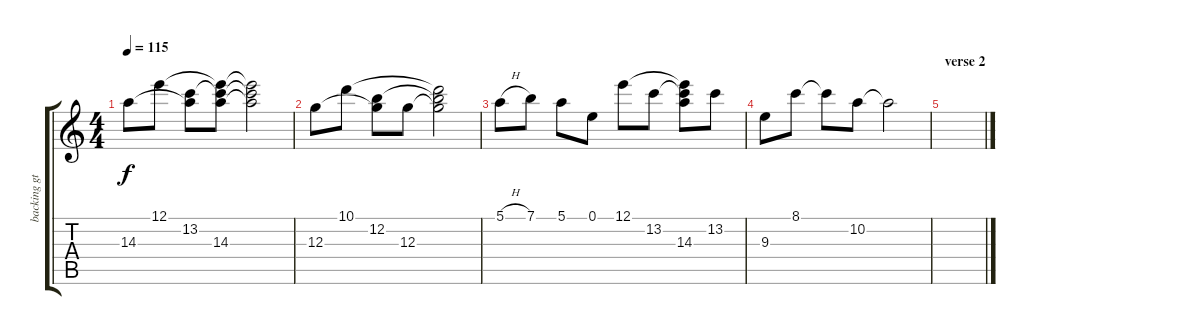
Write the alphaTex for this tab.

\track ("backing gt" "backing gt") {instrument electricguitarclean}
\staff {score tabs}
\tuning (E4 B3 G3 D3 A2 E2) {hide}
\ts (4 4)
\tempo 115
\clef g2
\ks c
14.3.8{dy f} 12.1.8 (13.2 14.3{t}).8 (12.1{t} 13.2{t} 14.3).8 (12.1{t} 13.2{t} 14.3{t}).2 |
12.3.8 10.1.8 (12.2 12.3{t}).8 12.3.8 (10.1{t} 12.2{t} 12.3{t}).2 |
5.1{h}.8 7.1.8 5.1.8 0.1.8 12.1.8 13.2.8 (12.1{t} 13.2{t} 14.3).8 13.2.8 |
9.3.8 8.1.8 8.1{t}.8 10.2.8 10.2{t}.2 |
\section ("" "verse 2")
